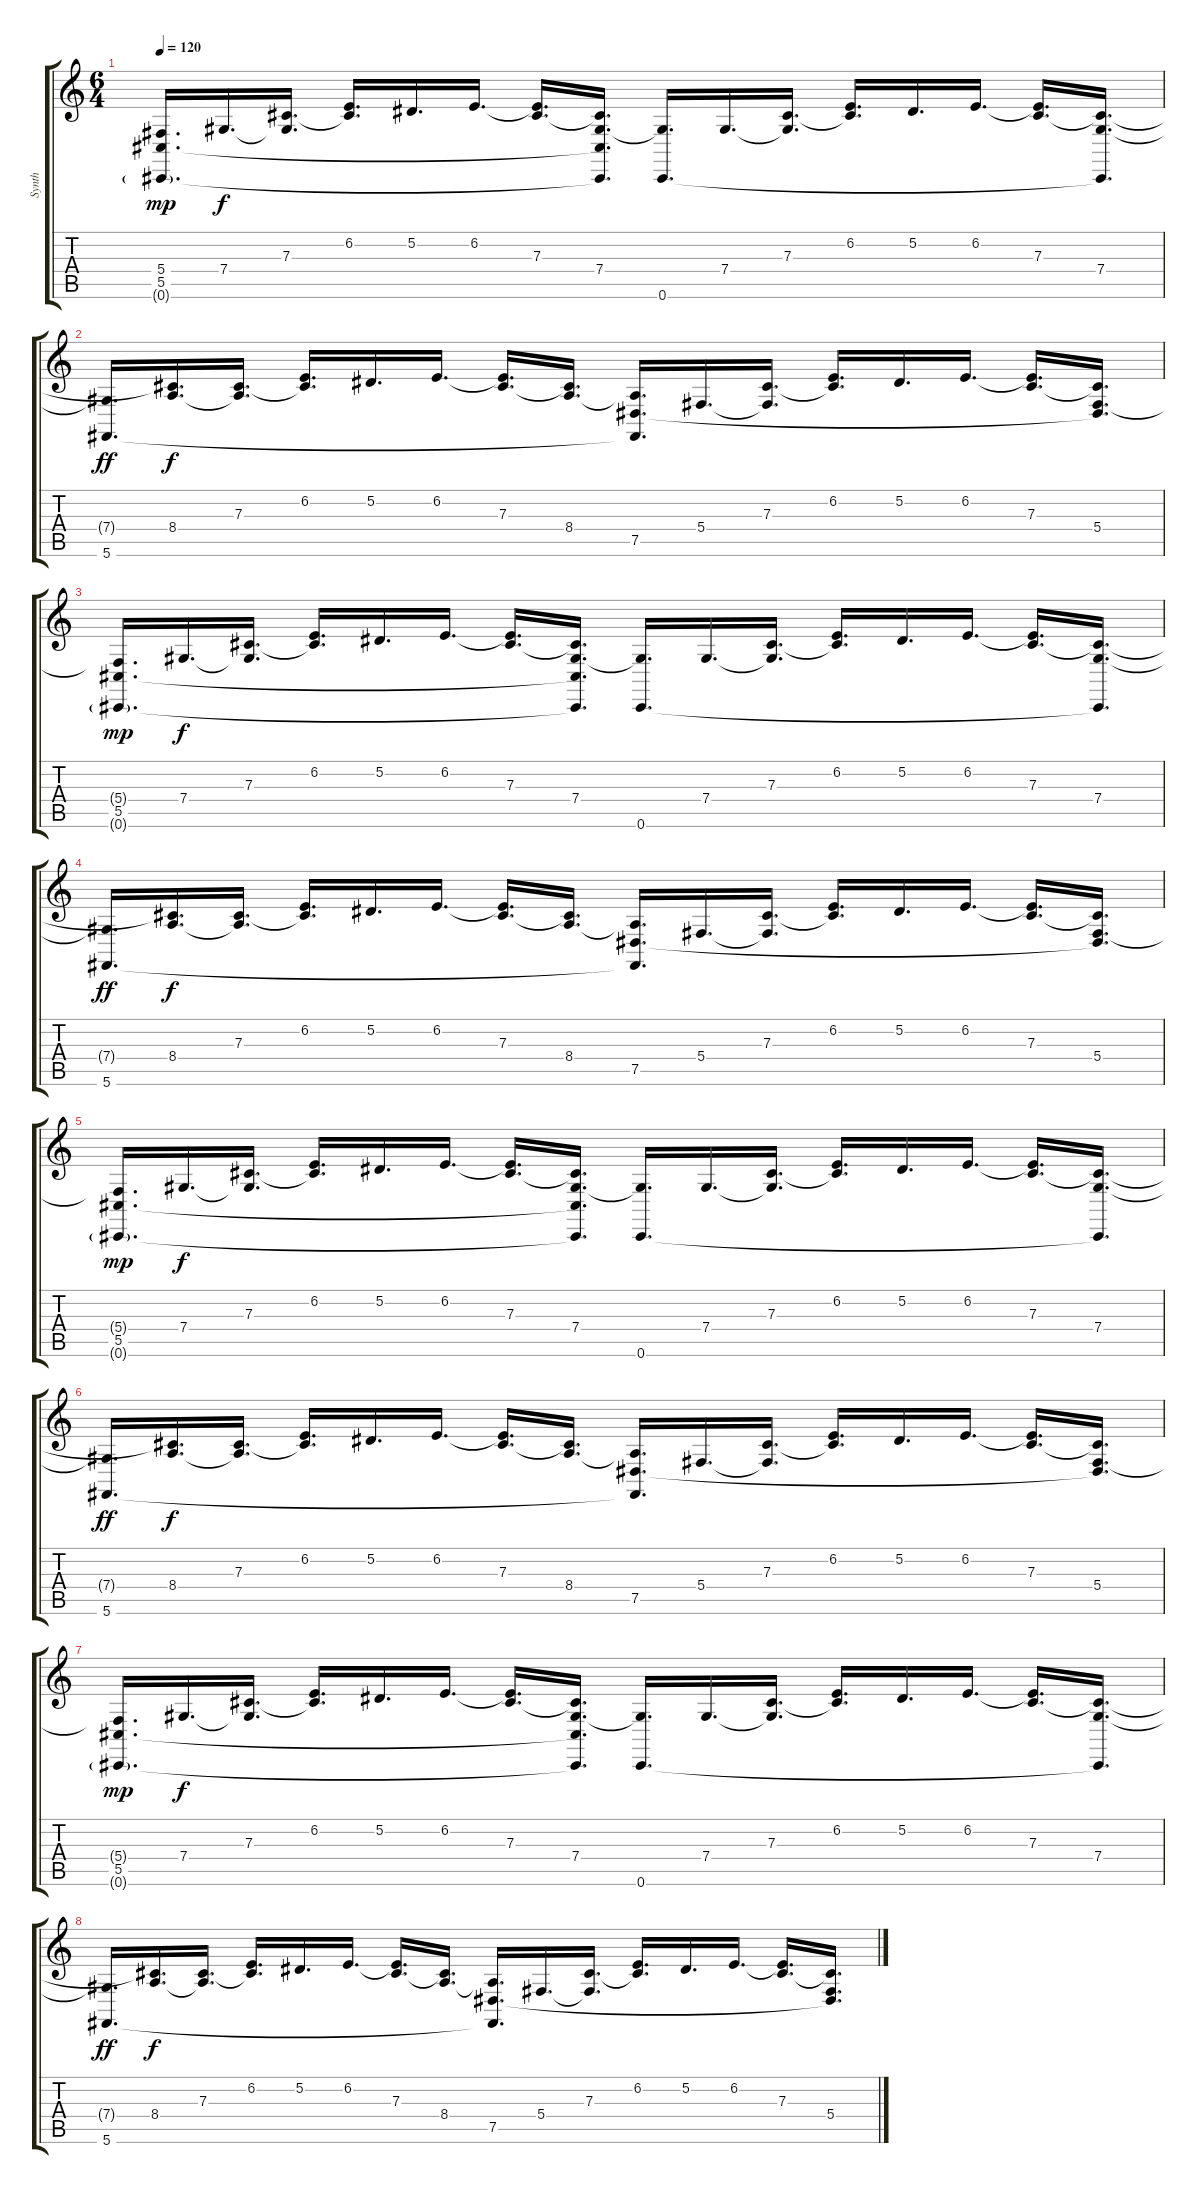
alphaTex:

\track ("Synth" "Synth") {instrument acousticgrandpiano}
\staff {score tabs}
\tuning (Eb4 Bb3 Gb3 Db3 Ab2 Db2) {hide}
\ts (6 4)
\tempo 120
\clef g2
\ks c
(5.4{t} 5.5 0.6{g}).16{d dy mp} 7.4.16{d dy f} (7.3 7.4{t}).16{d} (6.2 7.3{t}).16{d} 5.2.16{d} 6.2.16{d} (6.2{t} 7.3).16{d} (7.3{t} 7.4 5.5{t} 0.6{t}).16{d} (7.4{t} 0.6).16{d} 7.4.16{d} (7.3 7.4{t}).16{d} (6.2 7.3{t}).16{d} 5.2.16{d} 6.2.16{d} (6.2{t} 7.3).16{d} (7.3{t} 7.4 0.6{t}).16{d} |
(7.4{t} 5.6).16{d dy ff} (7.3{t} 8.4).16{d dy f} (7.3 8.4{t}).16{d} (6.2 7.3{t}).16{d} 5.2.16{d} 6.2.16{d} (6.2{t} 7.3).16{d} (7.3{t} 8.4).16{d} (8.4{t} 7.5 5.6{t}).16{d} 5.4.16{d} (7.3 5.4{t}).16{d} (6.2 7.3{t}).16{d} 5.2.16{d} 6.2.16{d} (6.2{t} 7.3).16{d} (7.3{t} 5.4 7.5{t}).16{d} |
(5.4{t} 5.5 0.6{g}).16{d dy mp} 7.4.16{d dy f} (7.3 7.4{t}).16{d} (6.2 7.3{t}).16{d} 5.2.16{d} 6.2.16{d} (6.2{t} 7.3).16{d} (7.3{t} 7.4 5.5{t} 0.6{t}).16{d} (7.4{t} 0.6).16{d} 7.4.16{d} (7.3 7.4{t}).16{d} (6.2 7.3{t}).16{d} 5.2.16{d} 6.2.16{d} (6.2{t} 7.3).16{d} (7.3{t} 7.4 0.6{t}).16{d} |
(7.4{t} 5.6).16{d dy ff} (7.3{t} 8.4).16{d dy f} (7.3 8.4{t}).16{d} (6.2 7.3{t}).16{d} 5.2.16{d} 6.2.16{d} (6.2{t} 7.3).16{d} (7.3{t} 8.4).16{d} (8.4{t} 7.5 5.6{t}).16{d} 5.4.16{d} (7.3 5.4{t}).16{d} (6.2 7.3{t}).16{d} 5.2.16{d} 6.2.16{d} (6.2{t} 7.3).16{d} (7.3{t} 5.4 7.5{t}).16{d} |
(5.4{t} 5.5 0.6{g}).16{d dy mp} 7.4.16{d dy f} (7.3 7.4{t}).16{d} (6.2 7.3{t}).16{d} 5.2.16{d} 6.2.16{d} (6.2{t} 7.3).16{d} (7.3{t} 7.4 5.5{t} 0.6{t}).16{d} (7.4{t} 0.6).16{d} 7.4.16{d} (7.3 7.4{t}).16{d} (6.2 7.3{t}).16{d} 5.2.16{d} 6.2.16{d} (6.2{t} 7.3).16{d} (7.3{t} 7.4 0.6{t}).16{d} |
(7.4{t} 5.6).16{d dy ff} (7.3{t} 8.4).16{d dy f} (7.3 8.4{t}).16{d} (6.2 7.3{t}).16{d} 5.2.16{d} 6.2.16{d} (6.2{t} 7.3).16{d} (7.3{t} 8.4).16{d} (8.4{t} 7.5 5.6{t}).16{d} 5.4.16{d} (7.3 5.4{t}).16{d} (6.2 7.3{t}).16{d} 5.2.16{d} 6.2.16{d} (6.2{t} 7.3).16{d} (7.3{t} 5.4 7.5{t}).16{d} |
(5.4{t} 5.5 0.6{g}).16{d dy mp} 7.4.16{d dy f} (7.3 7.4{t}).16{d} (6.2 7.3{t}).16{d} 5.2.16{d} 6.2.16{d} (6.2{t} 7.3).16{d} (7.3{t} 7.4 5.5{t} 0.6{t}).16{d} (7.4{t} 0.6).16{d} 7.4.16{d} (7.3 7.4{t}).16{d} (6.2 7.3{t}).16{d} 5.2.16{d} 6.2.16{d} (6.2{t} 7.3).16{d} (7.3{t} 7.4 0.6{t}).16{d} |
(7.4{t} 5.6).16{d dy ff} (7.3{t} 8.4).16{d dy f} (7.3 8.4{t}).16{d} (6.2 7.3{t}).16{d} 5.2.16{d} 6.2.16{d} (6.2{t} 7.3).16{d} (7.3{t} 8.4).16{d} (8.4{t} 7.5 5.6{t}).16{d} 5.4.16{d} (7.3 5.4{t}).16{d} (6.2 7.3{t}).16{d} 5.2.16{d} 6.2.16{d} (6.2{t} 7.3).16{d} (7.3{t} 5.4 7.5{t}).16{d}
